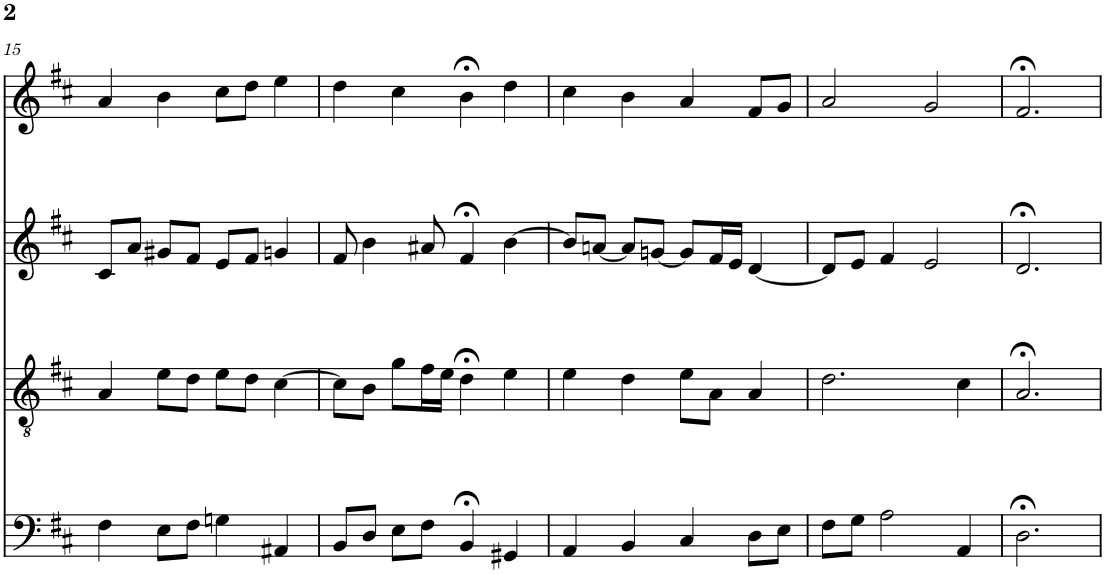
**kern	**kern	**kern	**kern
*part4	*part3	*part2	*part1
*staff4	*staff3	*staff2	*staff1
*I"bass	*I"tenor	*I"alto	*I"soprn
!!LO:PB:g=z
*clefF4	*clefGv2	*clefG2	*clefG2
*k[f#c#]	*k[f#c#]	*k[f#c#]	*k[f#c#]
*D:	*D:	*D:	*D:
*M4/4	*M4/4	*M4/4	*M4/4
=15	=15	=15	=15
4F#\	4A/	8c#/L	4a/
.	.	8a/J	.
8E\L	8e\L	8g#X/L	4b\
8F#\J	8d\J	8f#/J	.
4Gn\	8e\L	8e/L	8cc#\L
.	8d\J	8f#/J	8dd\J
4AA#X/	[4c#\	4gn/	4ee\
=16	=16	=16	=16
8BB/L	8c#\L]	8f#/	4dd\
8D/J	8B\J	4b\	.
8E\L	8g\L	.	4cc#\
8F#\J	16f#\L	8a#X/	.
.	16e\JJ	.	.
4BB;</	4d;<\	4f#;</	4b;<\
4GG#X/	4e\	[4b\	4dd\
=17	=17	=17	=17
4AA/	4e\	8b/L]	4cc#\
.	.	[8an/J	.
4BB/	4d\	8a/L]	4b\
.	.	[8gn/J	.
4C#/	8e\L	8g/L]	4a/
.	8A\J	16f#/L	.
.	.	16e/JJ	.
8D\L	4A/	[4d/	8f#/L
8E\J	.	.	8g/J
=18	=18	=18	=18
8F#\L	2.d\	8d/L]	2a/
8G\J	.	8e/J	.
2A\	.	4f#/	.
.	.	2e/	2g/
4AA/	4c#\	.	.
=19	=19	=19	=19
2.D;<\	2.A;</	2.d;</	2.f#;</
=	=	=	=
*-	*-	*-	*-
